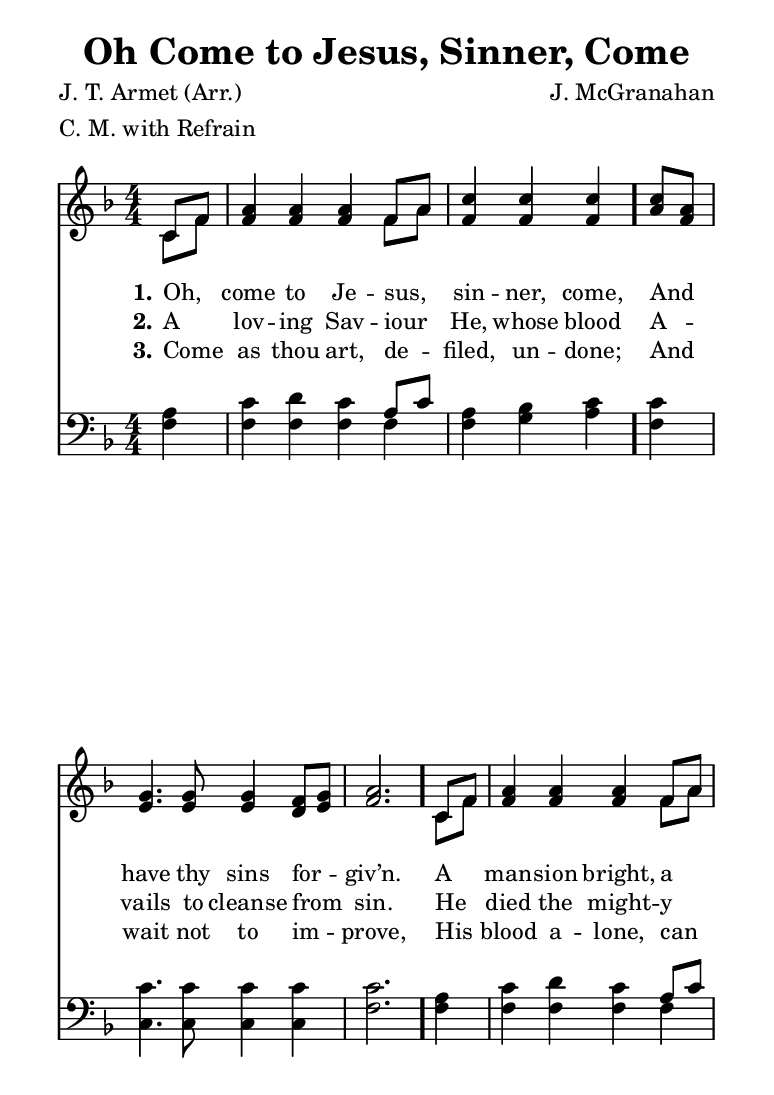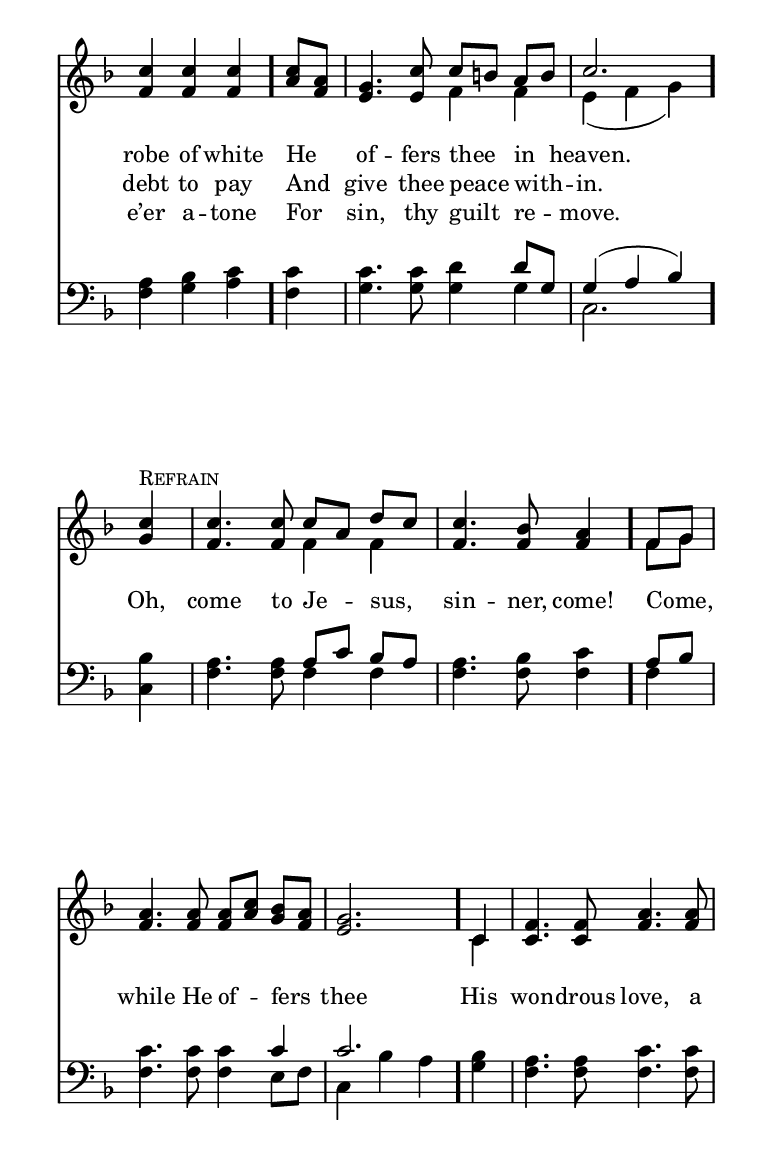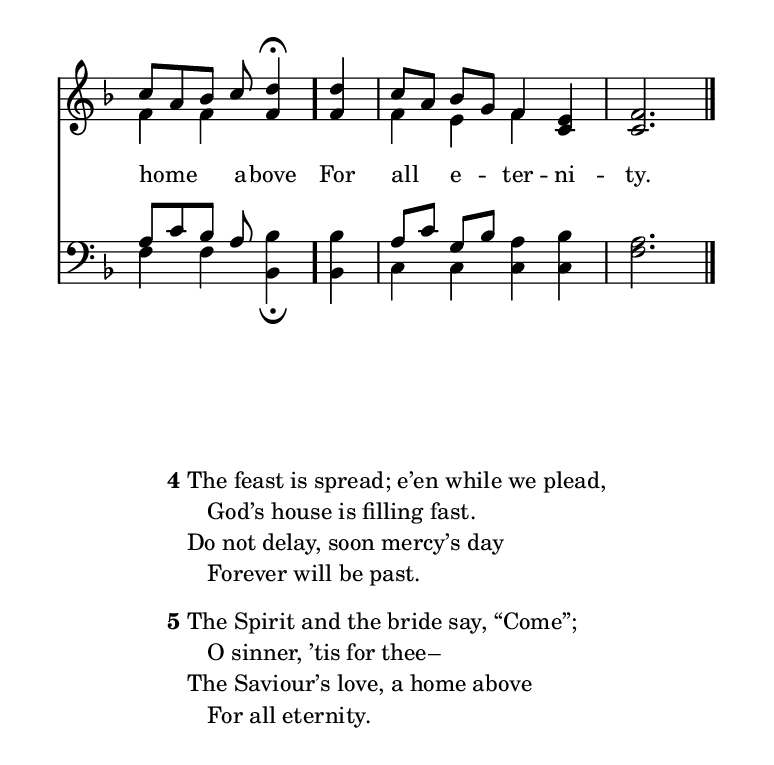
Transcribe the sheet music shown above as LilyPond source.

\include "common/global.ily"
\paper {
  \include "common/paper.ily"
  systems-per-page = ##f
}

\header{
  %gospel
  hymnnumber = "374"
  title = "Oh Come to Jesus, Sinner, Come"
  tunename = "None but Christ Can Satisfy"
  meter = "C. M. with Refrain"
  poet = "J. T. Armet (Arr.)"
  composer = "J. McGranahan"
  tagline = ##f
}

% for fermata in MIDI
ta = { \tempo 4=80 }
tb = { \tempo 4=32 }

patternAA = { }

global = {
  \include "common/overrides.ily"
  \override Staff.TimeSignature.style = #'numbered
  \time 4/4
  \override Score.MetronomeMark.transparent = ##t % hide all fermata changes too
  \ta
  \key f \major
  \partial 4
  \autoBeamOff
}

notesSoprano = {
\global
\relative c' {

  c8[ f8] | a4 a4 a4 f8[ a8] | c4 c4 c4
  c8[ a8] | g4. g8 g4 f8[ g8] | a2.
  c,8[ f8] | a4 a4 a4 f8[ a8] | c4 c4 c4
  c8[ a8] | g4. c8 c8[ b!8] a8[ b8] | c2. \eogbreak

  << s^\markup { \small \caps "Refrain" }
  { c4 | c4. c8 c8[ a8] d8[ c8] | c4. bes8 a4 } >>
  f8[ g8] | a4. a8 a8[ c8] bes8[ a8] | g2.
  c,4 | f4. f8 a4. a8 | c8[ a8 bes8] c8 \tb d4 \fermata \ta
  d4 | c8[ a8] bes8[ g8] f4 e4 | f2.

  \bar "|."

}
}

notesAlto = {
\global
\relative e' {

  c8[ f8] | f4 f4 f4 f8[ a8] | f4 f4 f4
  a8[ f8] | e4. e8 e4 d8[ e8] | f2.
  c8[ f8] | f4 f4 f4 f8[ a8] | f4 f4 f4
  a8[ f8] | e4. e8 f4 f4 | e4( f4 g4)

  g4 | f4. f8 f4 f4 | f4. f8 f4
  f8[ g8] | f4. f8 f8[ a8] g8[ f8] | e2.
  c4 | c4. c8 f4. f8 | f4 f4 f4
  f4 | f4 e4 f4 c4 | c2.

}
}

notesTenor = {
\global
\relative a {

  a4 | c4 d4 c4 a8[ c8] | a4 bes4 c4
  c4 | c4. c8 c4 c4 | c2.
  a4 | c4 d4 c4 a8[ c8] | a4 bes4 c4
  c4 | c4. c8 d4 d8[ g,8] | g4( a4 bes4)

  bes4 | a4. a8 a8[ c8] bes8[ a8] | a4. bes8 c4
  a8[ bes8] | c4. c8 c4 c4 | c2.
  bes4 | a4. a8 c4. c8 | a8[ c8 bes8] a8 bes4
  bes4 | a8[ c8] g8[ bes8] a4 bes4 | a2.

}
}

notesBass = {
\global
\relative f {

  f4 | f4 f4 f4 f4 | f4 g4 a4
  f4 | c4. c8 c4 c4 | f2.
  f4 | f4 f4 f4 f4 | f4 g4 a4
  f4 | g4. g8 g4 g4 | c,2.

  c4 | f4. f8 f4 f4 | f4. f8 f4
  f4 | f4. f8 f4 e8[ f8] | c4 bes'4 a4
  g4 | f4. f8 f4. f8 | f4 f4 bes,4_\fermata
  bes4 | c4 c4 c4 c4 | f2.

}
}

Refrain = \lyricmode {

Oh, come to Je -- sus, sin -- ner, come! \bar "."
Come, while He of -- fers thee \bar "."
His won -- drous love, a home a -- bove \bar "."
For all e -- ter -- ni -- ty. \bar "."

}

wordsA = \lyricmode {
\set stanza = "1."

Oh, come to Je -- sus, sin -- ner, come, \bar "."
And have thy sins for -- giv’n. \bar "."
A man -- sion bright, a robe of white \bar "."
He of -- fers thee in heaven. \bar "."

}

wordsB = \lyricmode {
\set stanza = "2."

A lov -- ing Sav -- iour He, whose blood
A -- vails to cleanse from sin.
He died the might -- y debt to pay
And give thee peace with -- in.

\Refrain

}

wordsC = \lyricmode {
\set stanza = "3."

Come as thou art, de -- filed, un -- done;
And wait not to im -- prove,
His blood a -- lone, can e’er a -- tone
For sin, thy guilt re -- move.

}

wordsD = \markuplist {

\line { The feast is spread; e’en while we plead, }
\line { { \hspace #2 } God’s house is filling fast. }
\line { Do not delay, soon mercy’s day }
\line { { \hspace #2 } Forever will be past. }

}

wordsE = \markuplist {

\line { The Spirit and the bride say, “Come”; }
\line { { \hspace #2 } O sinner, ’tis for thee– }
\line { The Saviour’s love, a home above }
\line { { \hspace #2 } For all eternity. }

}

\score {
  \context ChoirStaff <<
    \context Staff = upper <<
      \set Staff.autoBeaming = ##f
      \set ChoirStaff.systemStartDelimiter = #'SystemStartBar
      \set ChoirStaff.printPartCombineTexts = ##f
      \partcombine #'(2 . 9) \notesSoprano \notesAlto
      \context NullVoice = sopranos { \voiceOne << \notesSoprano >> }
      \context Lyrics = one   \lyricsto sopranos \wordsA
      \context Lyrics = two   \lyricsto sopranos \wordsB
      \context Lyrics = three \lyricsto sopranos \wordsC
    >>
    \context Staff = men <<
      \set Staff.autoBeaming = ##f
      \clef bass
      \set ChoirStaff.printPartCombineTexts = ##f
      \partcombine #'(2 . 9) \notesTenor \notesBass
    >>
  >>
  \layout {
    \include "common/layout.ily"
  }
  \midi{
    \include "common/midi.ily"
  }
}

\markup { \fill-line { \column {
  \line{ \bold 4 \column { \wordsD } } \combine \null \vspace #0.4
  \line{ \bold 5 \column { \wordsE } }
} } }

\version "2.19.49"  % necessary for upgrading to future LilyPond versions.

% vi:set et ts=2 sw=2 ai nocindent syntax=lilypond:
